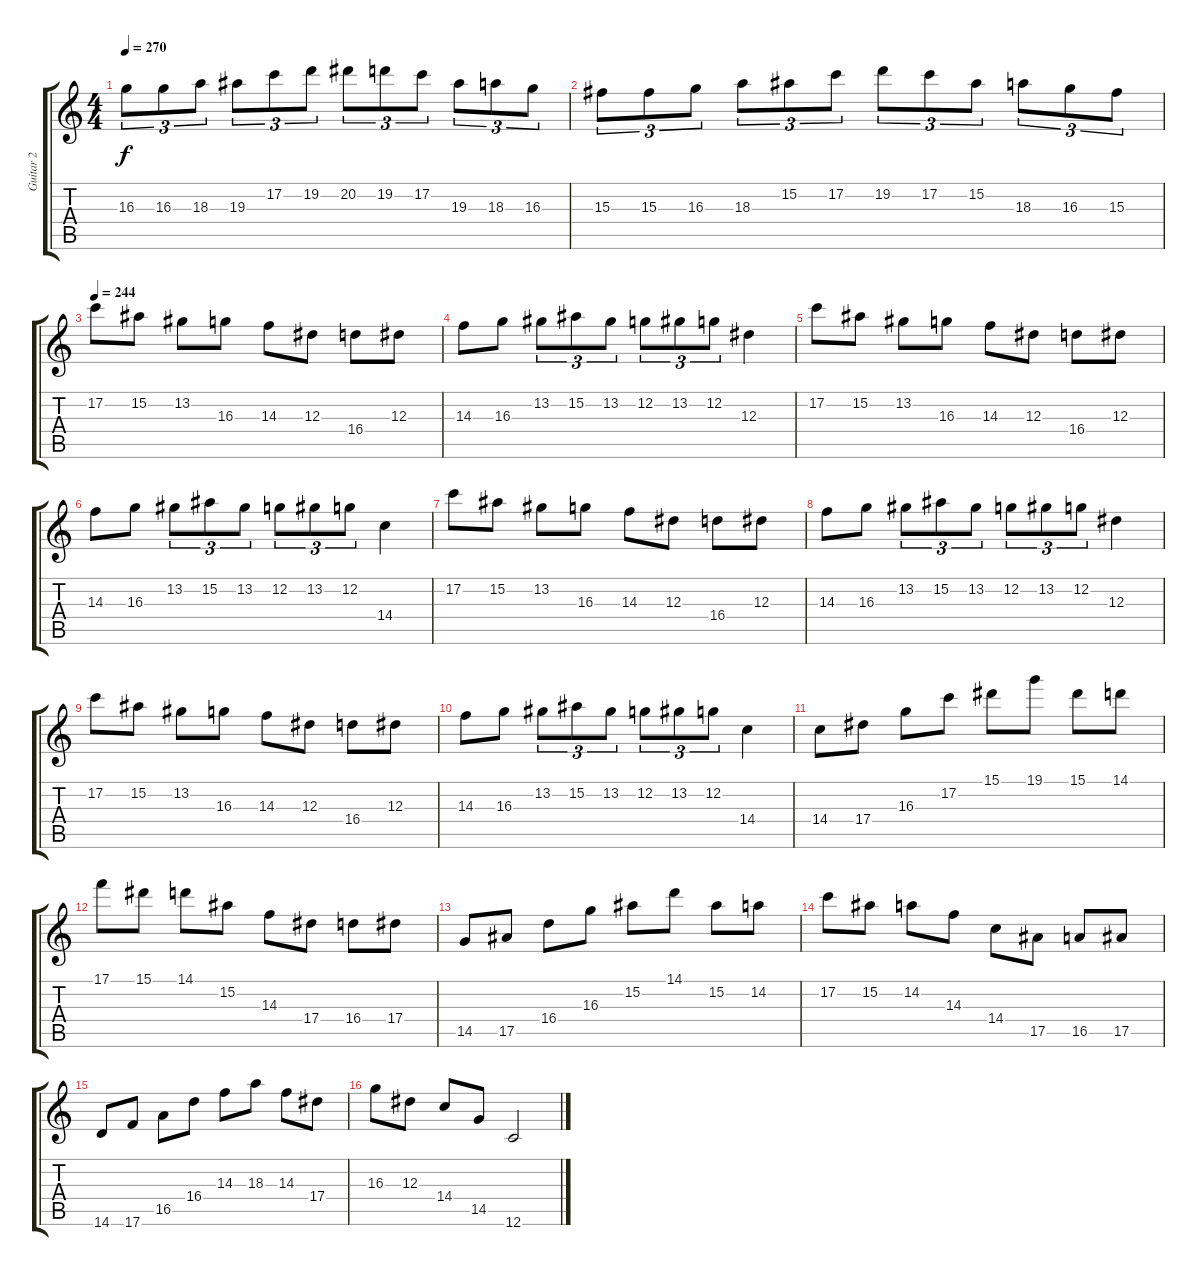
\track ("Guitar 2" "Guitar 2") {instrument distortionguitar}
\staff {score tabs}
\tuning (C4 G3 Eb3 Bb2 F2 C2) {hide}
\ts (4 4)
\tempo 270
\clef g2
\ks c
16.3.8{tu (3 2) dy f} 16.3.8{tu (3 2)} 18.3.8{tu (3 2)} 19.3.8{tu (3 2)} 17.2.8{tu (3 2)} 19.2.8{tu (3 2)} 20.2.8{tu (3 2)} 19.2.8{tu (3 2)} 17.2.8{tu (3 2)} 19.3.8{tu (3 2)} 18.3.8{tu (3 2)} 16.3.8{tu (3 2)} |
15.3.8{tu (3 2)} 15.3.8{tu (3 2)} 16.3.8{tu (3 2)} 18.3.8{tu (3 2)} 15.2.8{tu (3 2)} 17.2.8{tu (3 2)} 19.2.8{tu (3 2)} 17.2.8{tu (3 2)} 15.2.8{tu (3 2)} 18.3.8{tu (3 2)} 16.3.8{tu (3 2)} 15.3.8{tu (3 2)} |
\tempo 244
17.2.8 15.2.8 13.2.8 16.3.8 14.3.8 12.3.8 16.4.8 12.3.8 |
14.3.8 16.3.8 13.2.8{tu (3 2)} 15.2.8{tu (3 2)} 13.2.8{tu (3 2)} 12.2.8{tu (3 2)} 13.2.8{tu (3 2)} 12.2.8{tu (3 2)} 12.3.4 |
17.2.8 15.2.8 13.2.8 16.3.8 14.3.8 12.3.8 16.4.8 12.3.8 |
14.3.8 16.3.8 13.2.8{tu (3 2)} 15.2.8{tu (3 2)} 13.2.8{tu (3 2)} 12.2.8{tu (3 2)} 13.2.8{tu (3 2)} 12.2.8{tu (3 2)} 14.4.4 |
17.2.8 15.2.8 13.2.8 16.3.8 14.3.8 12.3.8 16.4.8 12.3.8 |
14.3.8 16.3.8 13.2.8{tu (3 2)} 15.2.8{tu (3 2)} 13.2.8{tu (3 2)} 12.2.8{tu (3 2)} 13.2.8{tu (3 2)} 12.2.8{tu (3 2)} 12.3.4 |
17.2.8 15.2.8 13.2.8 16.3.8 14.3.8 12.3.8 16.4.8 12.3.8 |
14.3.8 16.3.8 13.2.8{tu (3 2)} 15.2.8{tu (3 2)} 13.2.8{tu (3 2)} 12.2.8{tu (3 2)} 13.2.8{tu (3 2)} 12.2.8{tu (3 2)} 14.4.4 |
14.4.8 17.4.8 16.3.8 17.2.8 15.1.8 19.1.8 15.1.8 14.1.8 |
17.1.8 15.1.8 14.1.8 15.2.8 14.3.8 17.4.8 16.4.8 17.4.8 |
14.5.8 17.5.8 16.4.8 16.3.8 15.2.8 14.1.8 15.2.8 14.2.8 |
17.2.8 15.2.8 14.2.8 14.3.8 14.4.8 17.5.8 16.5.8 17.5.8 |
14.6.8 17.6.8 16.5.8 16.4.8 14.3.8 18.3.8 14.3.8 17.4.8 |
16.3.8 12.3.8 14.4.8 14.5.8 12.6.2
